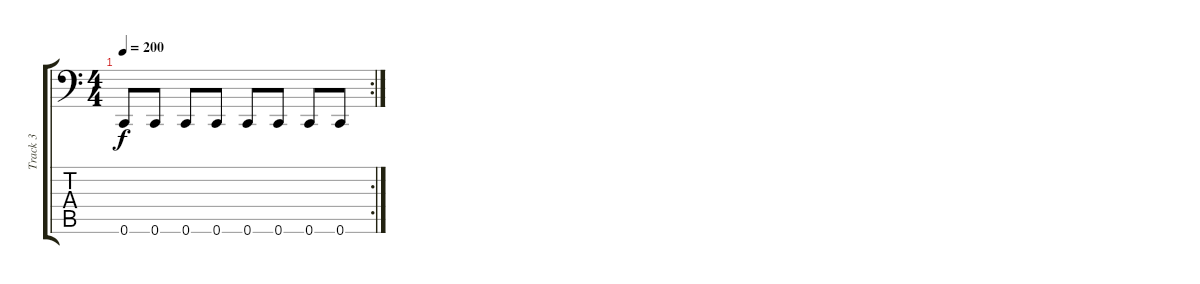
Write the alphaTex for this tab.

\track ("Track 3" "Track 3") {instrument electricbasspick}
\staff {score tabs}
\tuning (D3 A2 F2 C2 G1 C1) {hide}
\rc 2
\ts (4 4)
\tempo 200
\clef f4
\ks c
0.6.8{dy f} 0.6.8 0.6.8 0.6.8 0.6.8 0.6.8 0.6.8 0.6.8
